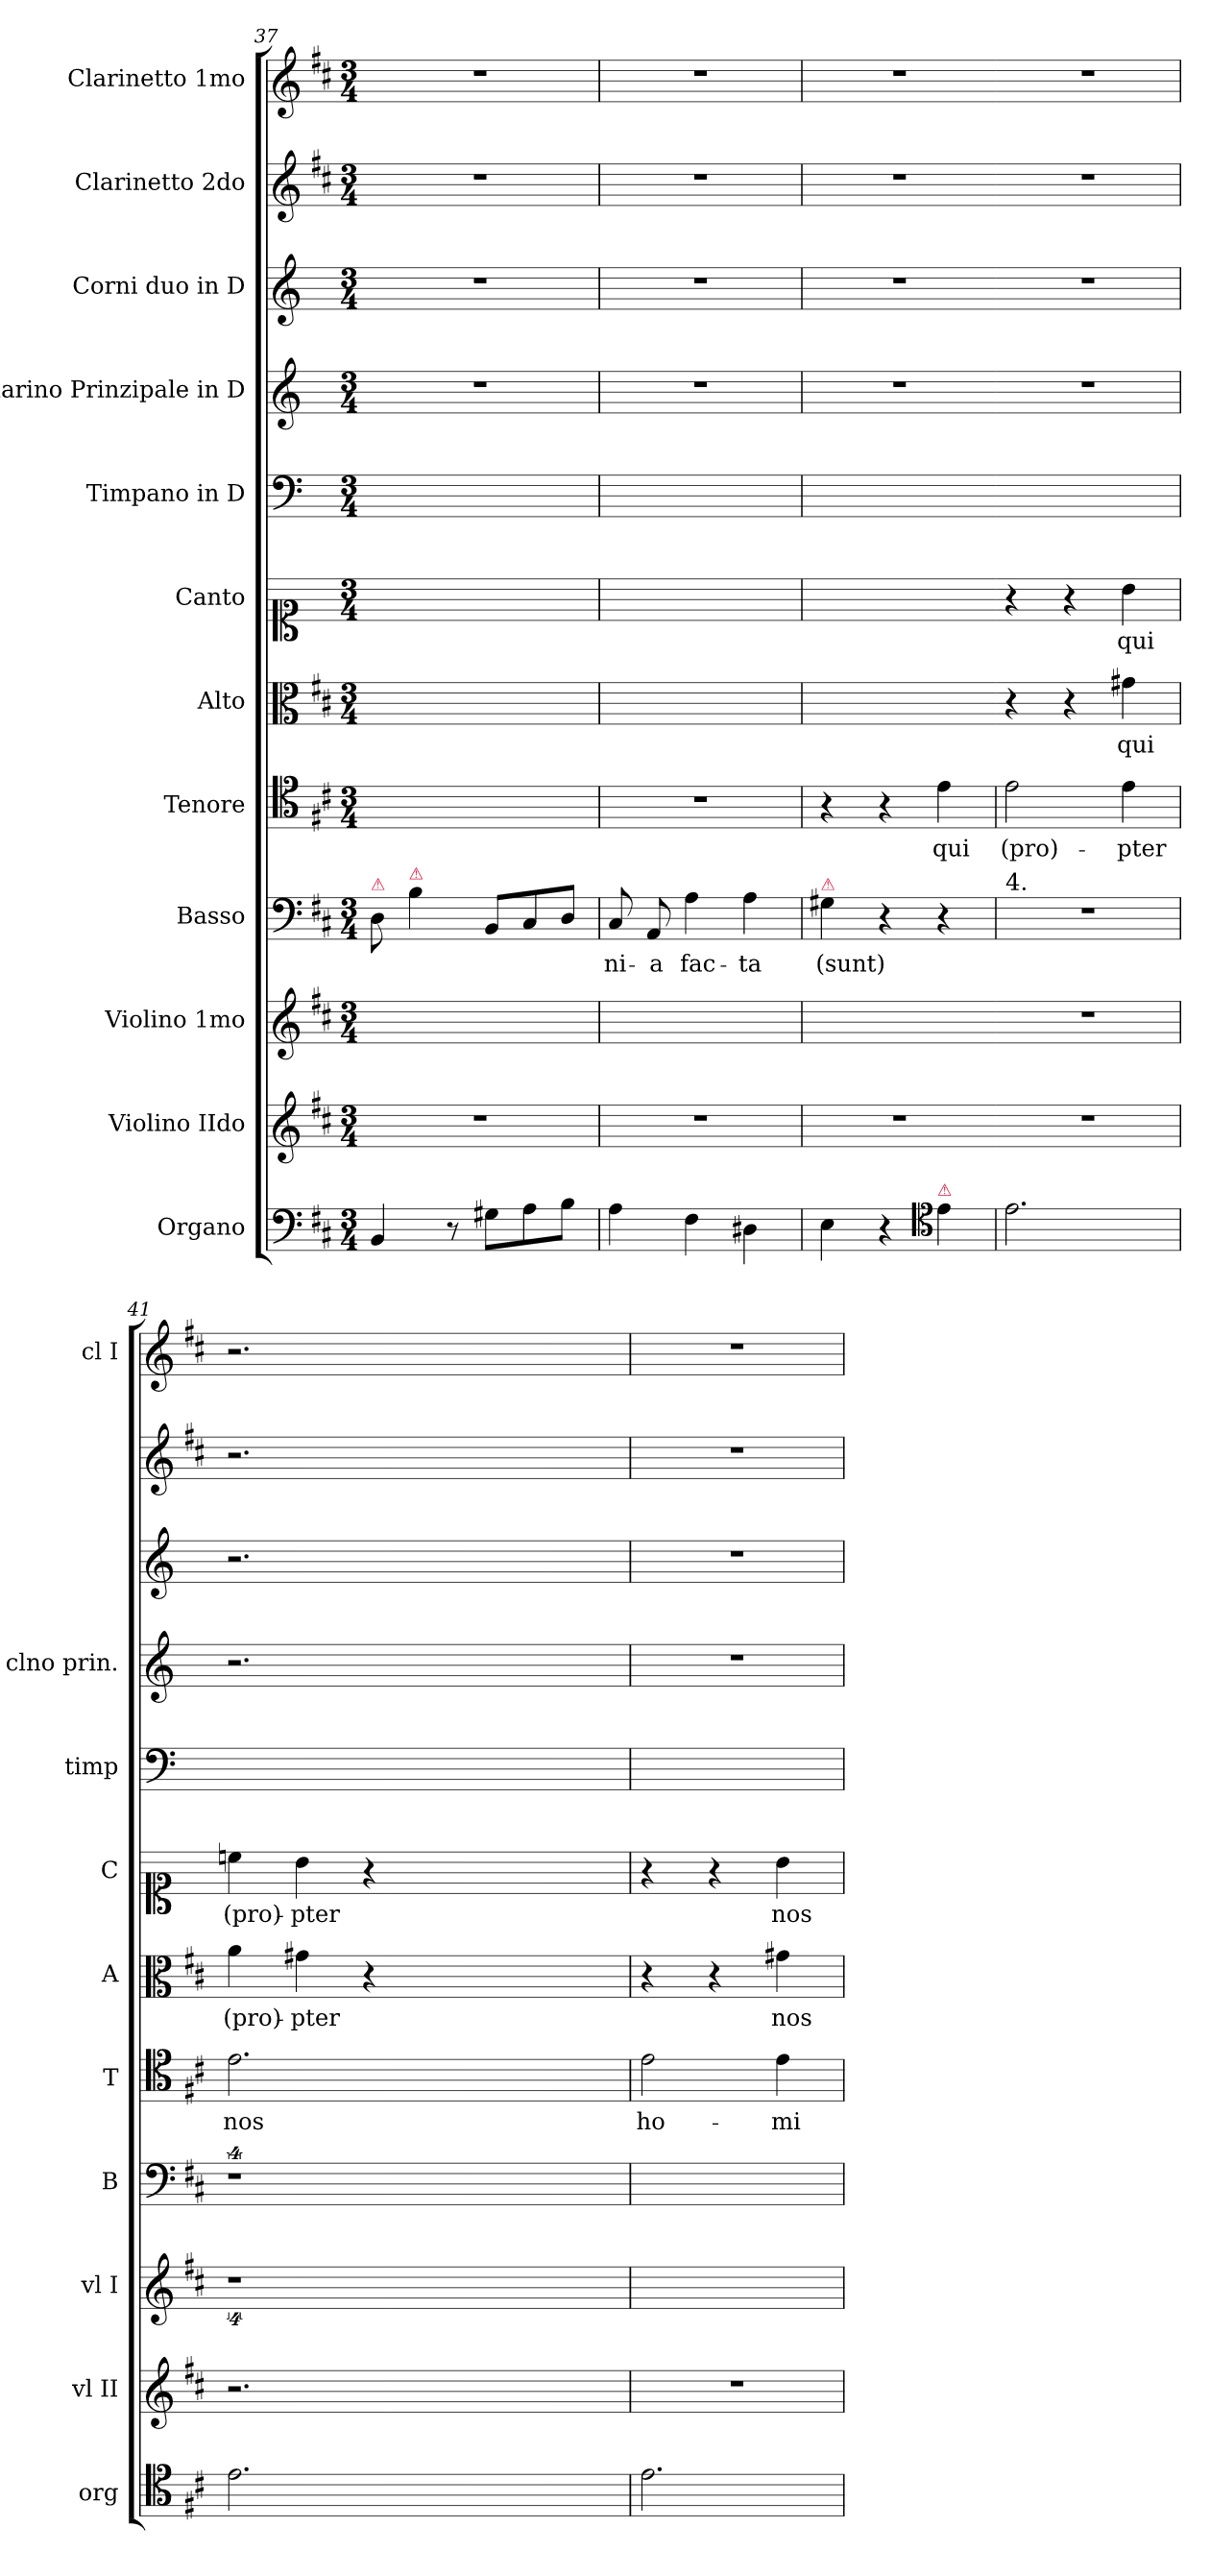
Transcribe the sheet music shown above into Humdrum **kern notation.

**kern	**kern	**kern	**kern	**text	**kern	**text	**kern	**text	**kern	**text	**kern	**kern	**kern	**kern	**kern
*part12	*part11	*part10	*part9	*part9	*part8	*part8	*part7	*part7	*part6	*part6	*part5	*part4	*part3	*part2	*part1
*staff12	*staff11	*staff10	*staff9	*staff9	*staff8	*staff8	*staff7	*staff7	*staff6	*staff6	*staff5	*staff4	*staff3	*staff2	*staff1
*I"Organo	*I"Violino IIdo	*I"Violino 1mo	*I"Basso	*	*I"Tenore	*	*I"Alto	*	*I"Canto	*	*I"Timpano in D	*I"Clarino Prinzipale in D	*I"Corni duo in D	*I"Clarinetto 2do	*I"Clarinetto 1mo
*I'org	*I'vl II	*I'vl I	*I'B	*	*I'T	*	*I'A	*	*I'C	*	*I'timp	*I'clno prin.	*	*	*I'cl I
*clefF4	*clefG2	*clefG2	*clefF4	*	*clefC4	*	*clefC3	*	*clefC1	*	*clefF4	*clefG2	*clefG2	*clefG2	*clefG2
*	*	*	*	*	*	*	*	*	*	*	*ITrd-1c-2	*ITrd-1c-2	*ITrd6c10	*	*
*k[f#c#]	*k[f#c#]	*k[f#c#]	*k[f#c#]	*	*k[f#c#]	*	*k[f#c#]	*	*	*	*k[f#c#]	*k[f#c#]	*k[f#c#]	*k[f#c#]	*k[f#c#]
*M3/4	*M3/4	*M3/4	*M3/4	*	*M3/4	*	*M3/4	*	*M3/4	*	*M3/4	*M3/4	*M3/4	*M3/4	*M3/4
=37	=37	=37	=37	=37	=37	=37	=37	=37	=37	=37	=37	=37	=37	=37	=37
!	!	!	!LO:TX:a:color=crimson:t=⚠	!	!	!	!	!	!	!	!	!	!	!	!
4BB/	2.r	2.ryy	8D\	.	2.ryy	.	2.ryy	.	2.ryy	.	2.ryy	2.r	2.r	2.r	2.r
!	!	!	!LO:TX:a:color=crimson:t=⚠	!	!	!	!	!	!	!	!	!	!	!	!
.	.	.	4B\	.	.	.	.	.	.	.	.	.	.	.	.
8r	.	.	.	.	.	.	.	.	.	.	.	.	.	.	.
8G#X\L	.	.	8BB/L	.	.	.	.	.	.	.	.	.	.	.	.
8A\	.	.	8C#/	.	.	.	.	.	.	.	.	.	.	.	.
8B\J	.	.	8D/J	.	.	.	.	.	.	.	.	.	.	.	.
=38	=38	=38	=38	=38	=38	=38	=38	=38	=38	=38	=38	=38	=38	=38	=38
4A\	2.r	2.ryy	8C#/	-ni-	2.r	.	2.ryy	.	2.ryy	.	2.ryy	2.r	2.r	2.r	2.r
.	.	.	8AA/	-a	.	.	.	.	.	.	.	.	.	.	.
4F#\	.	.	4A\	fac-	.	.	.	.	.	.	.	.	.	.	.
4D#X\	.	.	4A\	-ta	.	.	.	.	.	.	.	.	.	.	.
=39	=39	=39	=39	=39	=39	=39	=39	=39	=39	=39	=39	=39	=39	=39	=39
!	!	!	!LO:TX:a:color=crimson:t=⚠	!	!	!	!	!	!	!	!	!	!	!	!
4E\	2.r	2.ryy	4G#X\	(sunt)	4r	.	2.ryy	.	2.ryy	.	2.ryy	2.r	2.r	2.r	2.r
4r	.	.	4r	.	4r	.	.	.	.	.	.	.	.	.	.
*clefC4	*	*	*	*	*	*	*	*	*	*	*	*	*	*	*
!LO:TX:a:color=crimson:t=⚠	!	!	!	!	!	!	!	!	!	!	!	!	!	!	!
4e\	.	.	4r	.	4e\	qui	.	.	.	.	.	.	.	.	.
=40	=40	=40	=40	=40	=40	=40	=40-	=40	=40	=40	=40	=40	=40	=40	=40
!	!	!	!LO:TX:a:t=4.	!	!	!	!	!	!	!	!	!	!	!	!
2.e\	2.r	2.r	2.r	.	2e\	(pro)-	4r	.	4r	.	2.ryy	2.r	2.r	2.r	2.r
.	.	.	.	.	.	.	4r	.	4r	.	.	.	.	.	.
.	.	.	.	.	4e\	-pter	4g#X\	qui	4b\	qui	.	.	.	.	.
=41	=41	=41	=41	=41	=41	=41	=41	=41	=41	=41	=41	=41	=41	=41	=41
2.e\	2.r	4%9r	4%9r	.	2.e\	nos	4a\	(pro)-	4ccn\	(pro)-	2.ryy	2.r	2.r	2.r	2.r
.	.	.	.	.	.	.	4g#X\	-pter	4b\	-pter	.	.	.	.	.
.	.	.	.	.	.	.	4r	.	4r	.	.	.	.	.	.
1.ryy	1.ryy	.	.	.	1.ryy	.	1.ryy	.	1.ryy	.	1.ryy	1.ryy	1.ryy	1.ryy	1.ryy
=42	=42	=42	=42	=42	=42	=42	=42	=42	=42	=42	=42	=42	=42	=42	=42
2.e\	2.r	2.ryy	2.ryy	.	2e\	ho-	4r	.	4r	.	2.ryy	2.r	2.r	2.r	2.r
.	.	.	.	.	.	.	4r	.	4r	.	.	.	.	.	.
.	.	.	.	.	4e\	-mi-	4g#X\	nos	4b\	nos	.	.	.	.	.
=	=	=	=	=	=	=	=	=	=	=	=	=	=	=	=
*-	*-	*-	*-	*-	*-	*-	*-	*-	*-	*-	*-	*-	*-	*-	*-
